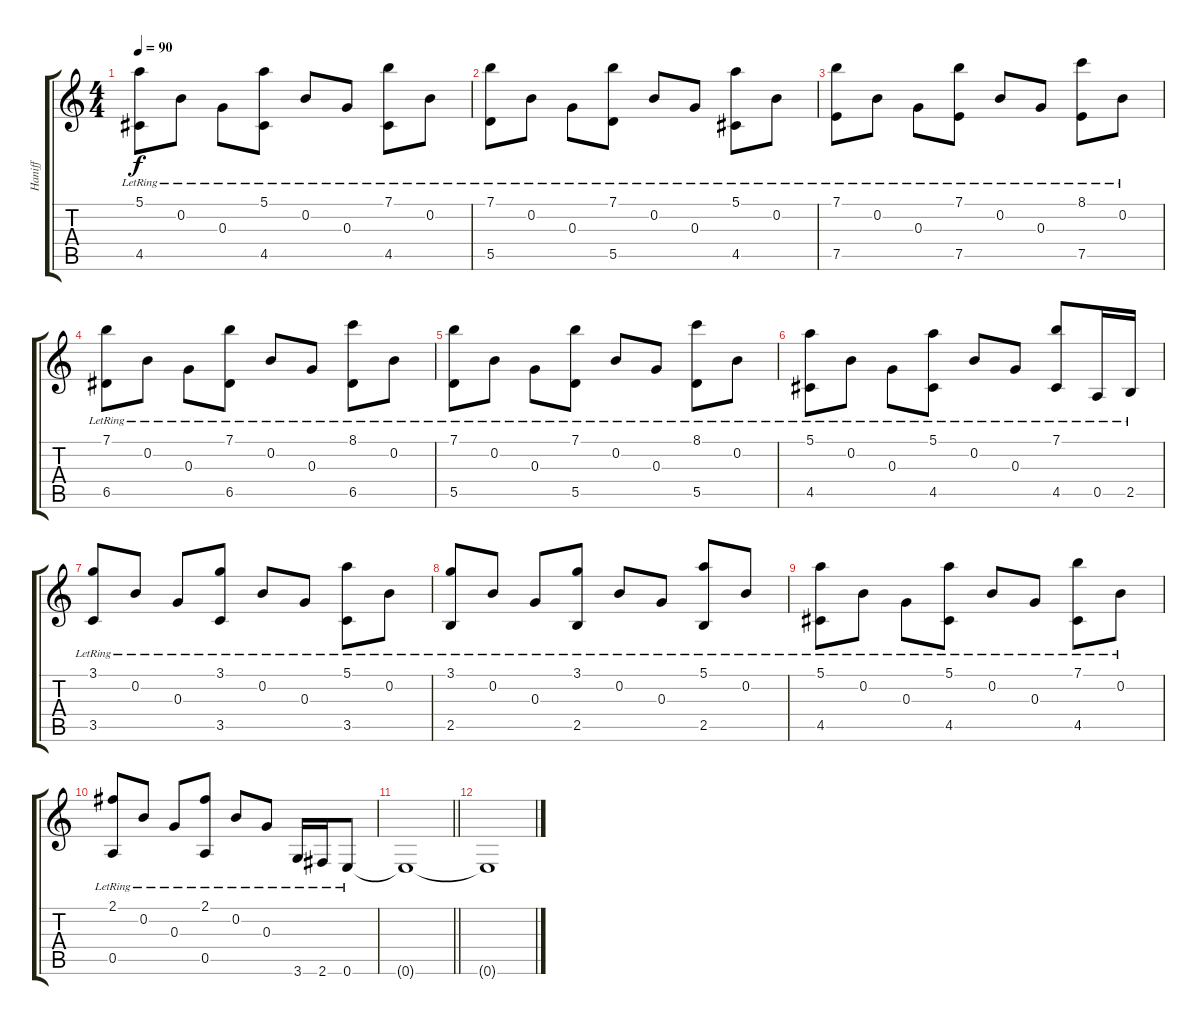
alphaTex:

\track ("Haniff" "Haniff") {instrument electricguitarjazz}
\staff {score tabs}
\tuning (E4 B3 G3 D3 A2 E2) {hide}
\ts (4 4)
\tempo 90
\clef g2
\ks c
(5.1{lr} 4.5{lr}).8{dy f} 0.2{lr}.8 0.3{lr}.8 (5.1{lr} 4.5{lr}).8 0.2{lr}.8 0.3{lr}.8 (7.1{lr} 4.5{lr}).8 0.2{lr}.8 |
(7.1{lr} 5.5{lr}).8 0.2{lr}.8 0.3{lr}.8 (7.1{lr} 5.5{lr}).8 0.2{lr}.8 0.3{lr}.8 (5.1{lr} 4.5{lr}).8 0.2{lr}.8 |
(7.1{lr} 7.5{lr}).8 0.2{lr}.8 0.3{lr}.8 (7.1{lr} 7.5{lr}).8 0.2{lr}.8 0.3{lr}.8 (8.1{lr} 7.5{lr}).8 0.2{lr}.8 |
(7.1{lr} 6.5{lr}).8 0.2{lr}.8 0.3{lr}.8 (7.1{lr} 6.5{lr}).8 0.2{lr}.8 0.3{lr}.8 (8.1{lr} 6.5{lr}).8 0.2{lr}.8 |
(7.1{lr} 5.5{lr}).8 0.2{lr}.8 0.3{lr}.8 (7.1{lr} 5.5{lr}).8 0.2{lr}.8 0.3{lr}.8 (8.1{lr} 5.5{lr}).8 0.2{lr}.8 |
(5.1{lr} 4.5{lr}).8 0.2{lr}.8 0.3{lr}.8 (5.1{lr} 4.5{lr}).8 0.2{lr}.8 0.3{lr}.8 (7.1{lr} 4.5{lr}).8 0.5{lr}.16 2.5{lr}.16 |
(3.1{lr} 3.5{lr}).8 0.2{lr}.8 0.3{lr}.8 (3.1{lr} 3.5{lr}).8 0.2{lr}.8 0.3{lr}.8 (5.1{lr} 3.5{lr}).8 0.2{lr}.8 |
(3.1{lr} 2.5{lr}).8 0.2{lr}.8 0.3{lr}.8 (3.1{lr} 2.5{lr}).8 0.2{lr}.8 0.3{lr}.8 (5.1{lr} 2.5{lr}).8 0.2{lr}.8 |
(5.1{lr} 4.5{lr}).8 0.2{lr}.8 0.3{lr}.8 (5.1{lr} 4.5{lr}).8 0.2{lr}.8 0.3{lr}.8 (7.1{lr} 4.5{lr}).8 0.2{lr}.8 |
(2.1{lr} 0.5{lr}).8 0.2{lr}.8 0.3{lr}.8 (2.1{lr} 0.5{lr}).8 0.2{lr}.8 0.3{lr}.8 3.6{lr}.16 2.6{lr}.16 0.6{lr}.8 |
\barLineRight lightlight
0.6{t}.1 |
0.6{t}.1
